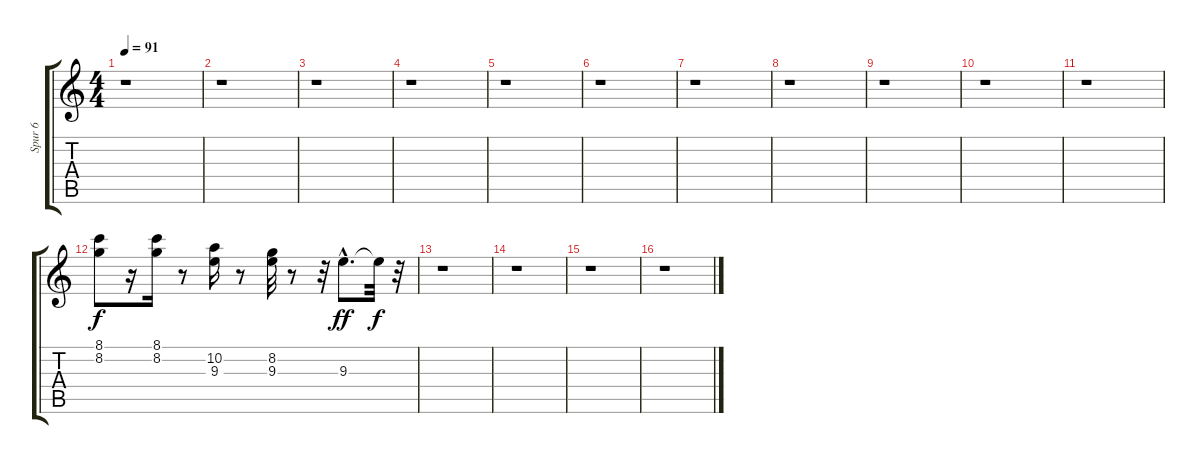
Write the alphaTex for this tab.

\track ("Spur 6" "Spur 6") {instrument acousticguitarsteel}
\staff {score tabs}
\tuning (E4 B3 G3 D3 A2 E2) {hide}
\ts (4 4)
\tempo 91
\clef g2
\ks c
r.1{dy f} |
r.1 |
r.1 |
r.1 |
r.1 |
r.1 |
r.1 |
r.1 |
r.1 |
r.1 |
r.1 |
(8.1 8.2).8 r.16 (8.1 8.2).16 r.8 (10.2 9.3).16 r.8 (8.2 9.3).32 r.8 r.32 9.3{hac}.8{d dy ff} 9.3{t}.32{dy f} r.32 |
r.1 |
r.1 |
r.1 |
r.1
